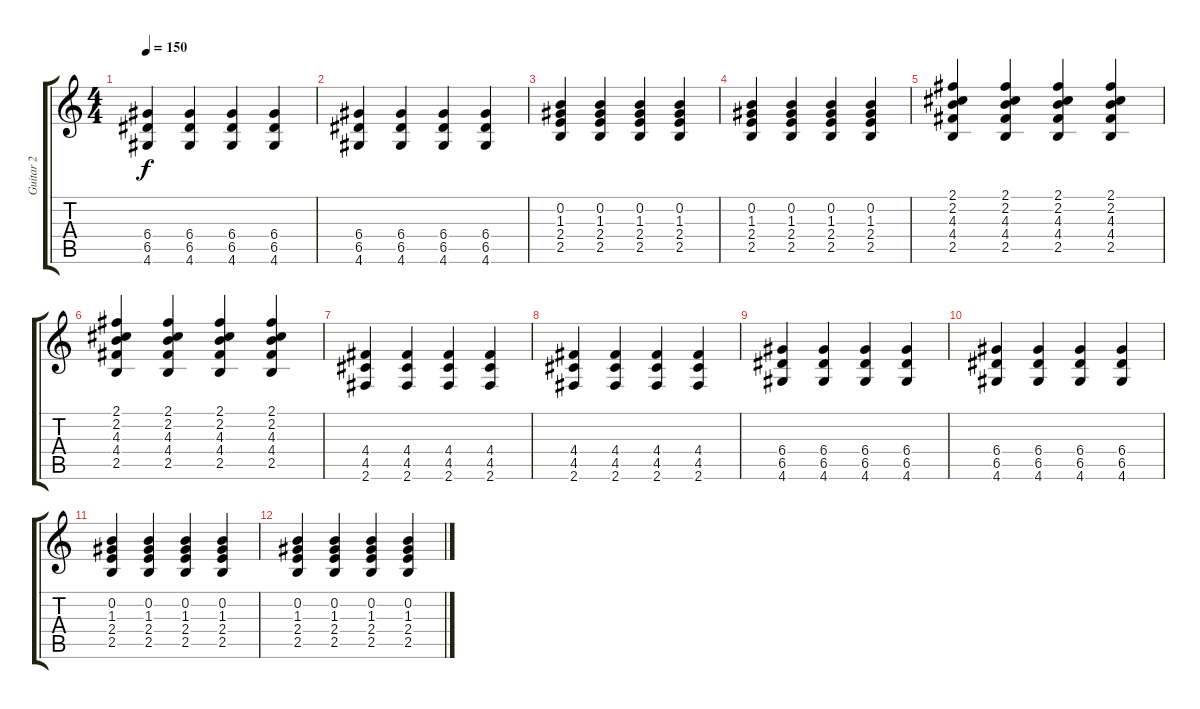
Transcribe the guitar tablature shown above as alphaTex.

\track ("Guitar 2" "Guitar 2") {instrument acousticguitarsteel}
\staff {score tabs}
\tuning (E4 B3 G3 D3 A2 E2) {hide}
\ts (4 4)
\tempo 150
\clef g2
\ks c
(6.4 6.5 4.6).4{dy f} (6.4 6.5 4.6).4 (6.4 6.5 4.6).4 (6.4 6.5 4.6).4 |
(6.4 6.5 4.6).4 (6.4 6.5 4.6).4 (6.4 6.5 4.6).4 (6.4 6.5 4.6).4 |
(0.2 1.3 2.4 2.5).4 (0.2 1.3 2.4 2.5).4 (0.2 1.3 2.4 2.5).4 (0.2 1.3 2.4 2.5).4 |
(0.2 1.3 2.4 2.5).4 (0.2 1.3 2.4 2.5).4 (0.2 1.3 2.4 2.5).4 (0.2 1.3 2.4 2.5).4 |
(2.1 2.2 4.3 4.4 2.5).4 (2.1 2.2 4.3 4.4 2.5).4 (2.1 2.2 4.3 4.4 2.5).4 (2.1 2.2 4.3 4.4 2.5).4 |
(2.1 2.2 4.3 4.4 2.5).4 (2.1 2.2 4.3 4.4 2.5).4 (2.1 2.2 4.3 4.4 2.5).4 (2.1 2.2 4.3 4.4 2.5).4 |
(4.4 4.5 2.6).4 (4.4 4.5 2.6).4 (4.4 4.5 2.6).4 (4.4 4.5 2.6).4 |
(4.4 4.5 2.6).4 (4.4 4.5 2.6).4 (4.4 4.5 2.6).4 (4.4 4.5 2.6).4 |
(6.4 6.5 4.6).4 (6.4 6.5 4.6).4 (6.4 6.5 4.6).4 (6.4 6.5 4.6).4 |
(6.4 6.5 4.6).4 (6.4 6.5 4.6).4 (6.4 6.5 4.6).4 (6.4 6.5 4.6).4 |
(0.2 1.3 2.4 2.5).4 (0.2 1.3 2.4 2.5).4 (0.2 1.3 2.4 2.5).4 (0.2 1.3 2.4 2.5).4 |
(0.2 1.3 2.4 2.5).4 (0.2 1.3 2.4 2.5).4 (0.2 1.3 2.4 2.5).4 (0.2 1.3 2.4 2.5).4
